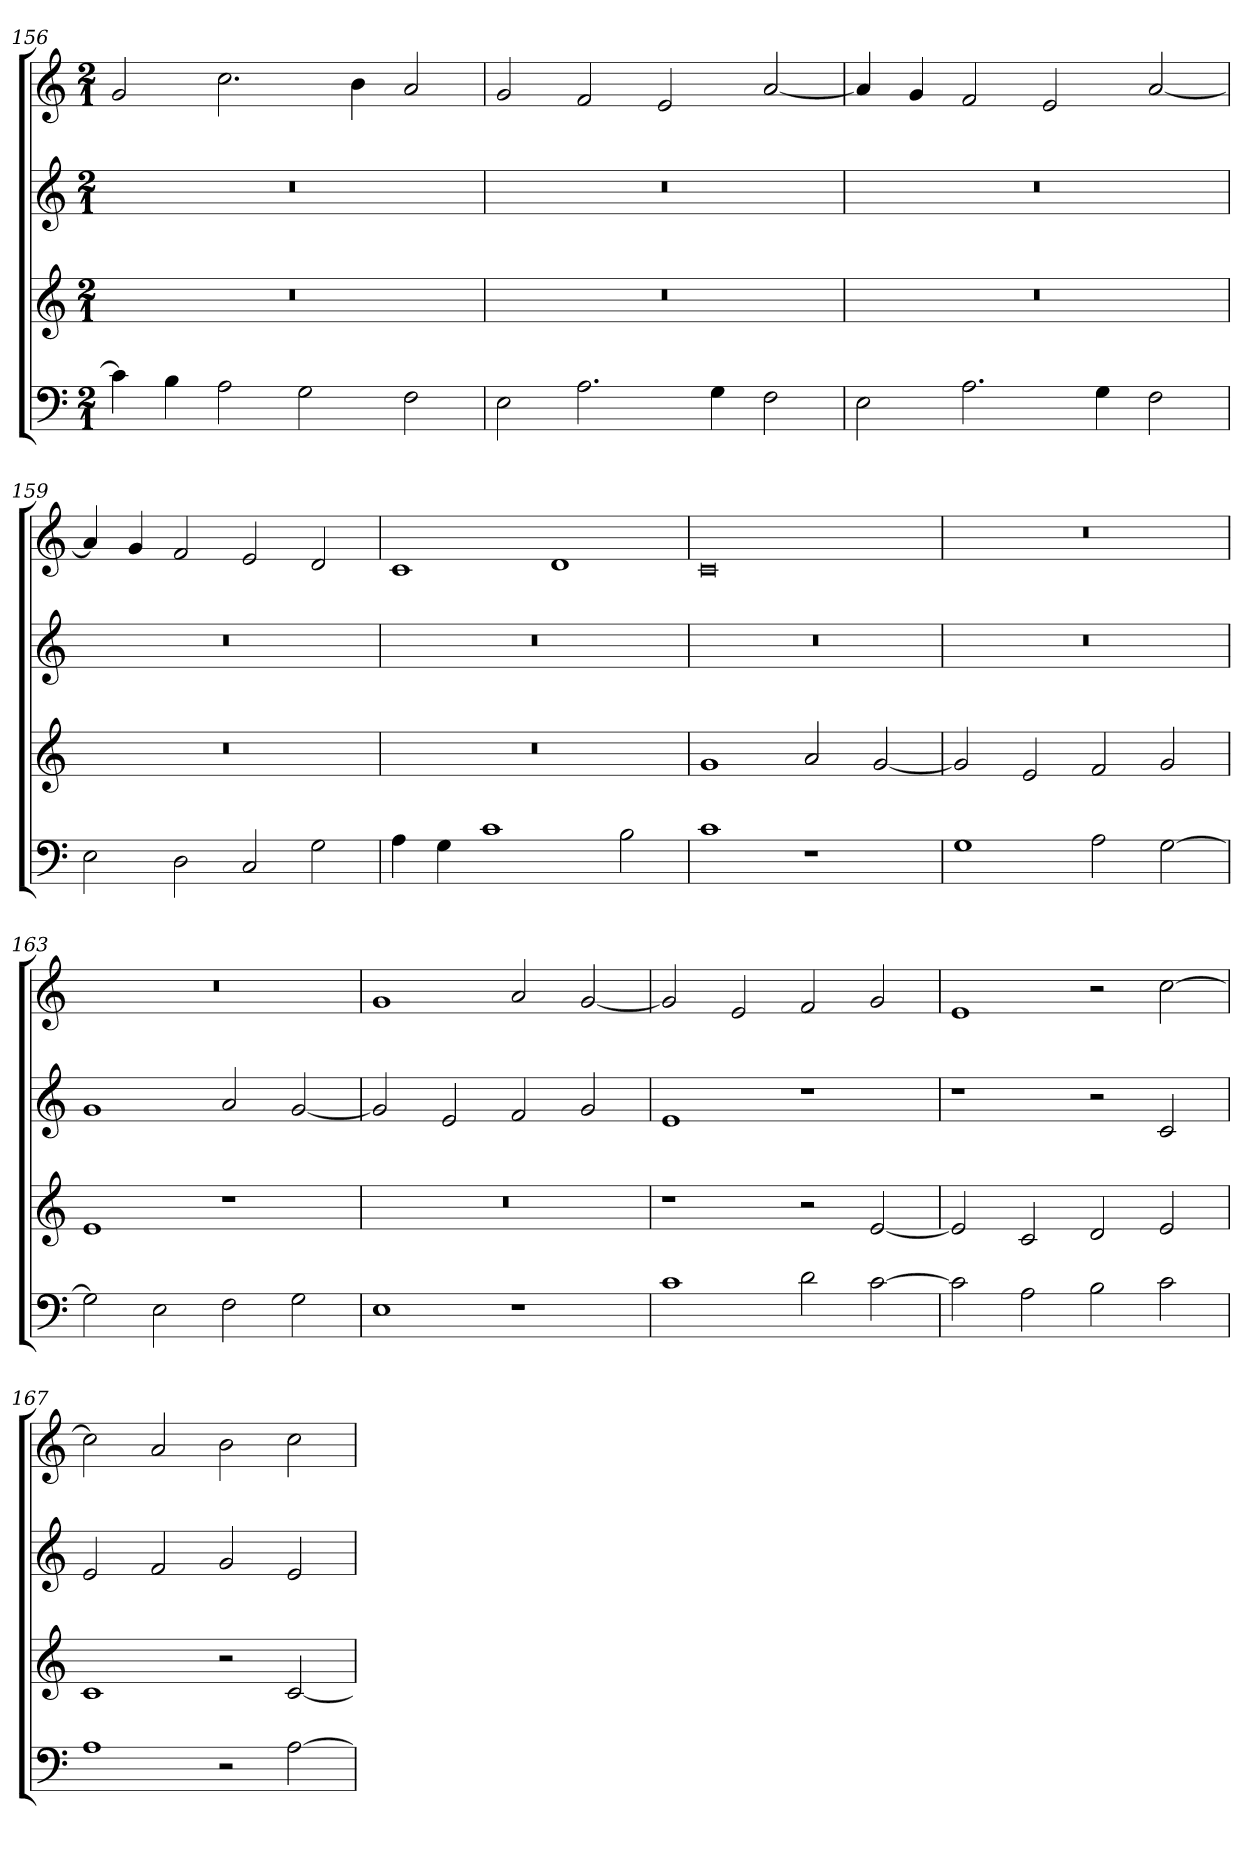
**kern	**kern	**kern	**kern
*part4	*part3	*part2	*part1
*staff4	*staff3	*staff2	*staff1
*clefF4	*clefG2	*clefG2	*clefG2
*M2/1	*M2/1	*M2/1	*M2/1
=156	=156	=156	=156
4c]	0r	0r	2g
4B	.	.	.
2A	.	.	2.cc
2G	.	.	.
.	.	.	4b
2F	.	.	2a
=157	=157	=157	=157
2E	0r	0r	2g
2.A	.	.	2f
.	.	.	2e
4G	.	.	.
2F	.	.	[2a
=158	=158	=158	=158
2E	0r	0r	4a]
.	.	.	4g
2.A	.	.	2f
.	.	.	2e
4G	.	.	.
2F	.	.	[2a
=159	=159	=159	=159
2E	0r	0r	4a]
.	.	.	4g
2D	.	.	2f
2C	.	.	2e
2G	.	.	2d
=160	=160	=160	=160
4A	0r	0r	1c
4G	.	.	.
1c	.	.	.
.	.	.	1d
2B	.	.	.
=161	=161	=161	=161
1c	1g	0r	0c
1r	2a	.	.
.	[2g	.	.
=162	=162	=162	=162
1G	2g]	0r	0r
.	2e	.	.
2A	2f	.	.
[2G	2g	.	.
=163	=163	=163	=163
2G]	1e	1g	0r
2E	.	.	.
2F	1r	2a	.
2G	.	[2g	.
=164	=164	=164	=164
1E	0r	2g]	1g
.	.	2e	.
1r	.	2f	2a
.	.	2g	[2g
=165	=165	=165	=165
1c	1r	1e	2g]
.	.	.	2e
2d	2r	1r	2f
[2c	[2e	.	2g
=166	=166	=166	=166
2c]	2e]	1r	1e
2A	2c	.	.
2B	2d	2r	2r
2c	2e	2c	[2cc
=167	=167	=167	=167
1A	1c	2e	2cc]
.	.	2f	2a
2r	2r	2g	2b
[2A	[2c	2e	2cc
=	=	=	=
*-	*-	*-	*-
